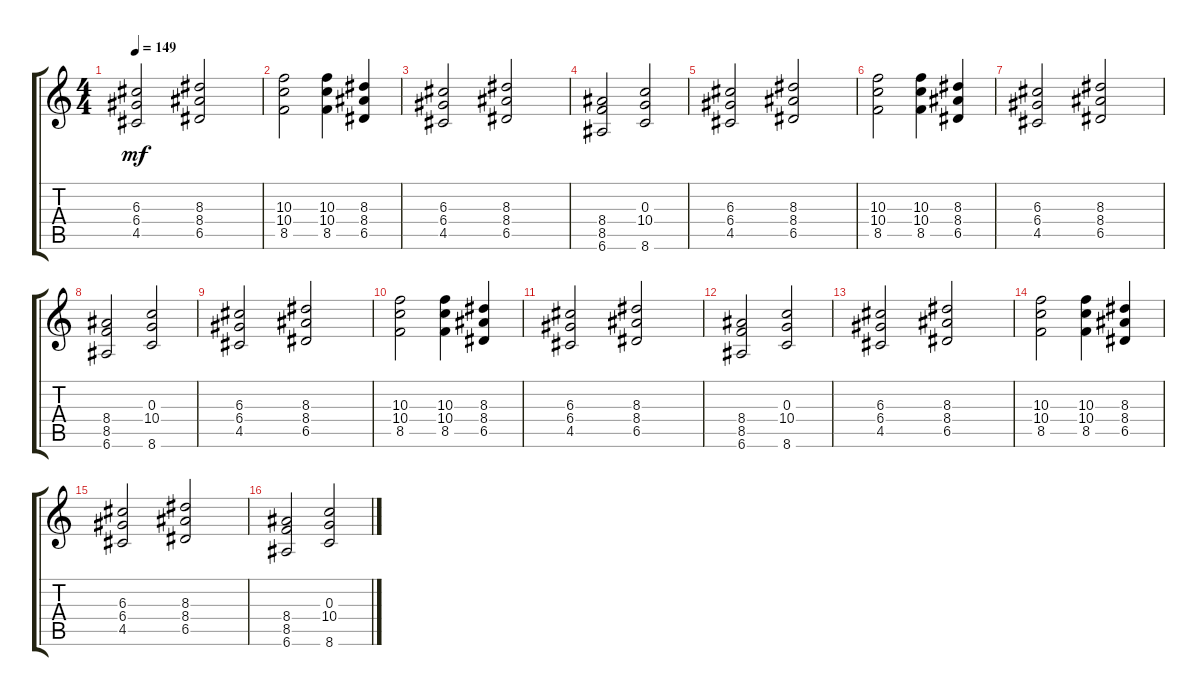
\track "" {instrument distortionguitar}
\staff {score tabs}
\tuning (E4 B3 G3 D3 A2 E2) {hide}
\ts (4 4)
\tempo 149
\clef g2
\ks c
(6.3 6.4 4.5).2{dy mf} (8.3 8.4 6.5).2 |
(10.3 10.4 8.5).2 (10.3 10.4 8.5).4 (8.3 8.4 6.5).4 |
(6.3 6.4 4.5).2 (8.3 8.4 6.5).2 |
(8.4 8.5 6.6).2 (0.3 10.4 8.6).2 |
(6.3 6.4 4.5).2 (8.3 8.4 6.5).2 |
(10.3 10.4 8.5).2 (10.3 10.4 8.5).4 (8.3 8.4 6.5).4 |
(6.3 6.4 4.5).2 (8.3 8.4 6.5).2 |
(8.4 8.5 6.6).2 (0.3 10.4 8.6).2 |
(6.3 6.4 4.5).2 (8.3 8.4 6.5).2 |
(10.3 10.4 8.5).2 (10.3 10.4 8.5).4 (8.3 8.4 6.5).4 |
(6.3 6.4 4.5).2 (8.3 8.4 6.5).2 |
(8.4 8.5 6.6).2 (0.3 10.4 8.6).2 |
(6.3 6.4 4.5).2 (8.3 8.4 6.5).2 |
(10.3 10.4 8.5).2 (10.3 10.4 8.5).4 (8.3 8.4 6.5).4 |
(6.3 6.4 4.5).2 (8.3 8.4 6.5).2 |
(8.4 8.5 6.6).2 (0.3 10.4 8.6).2
